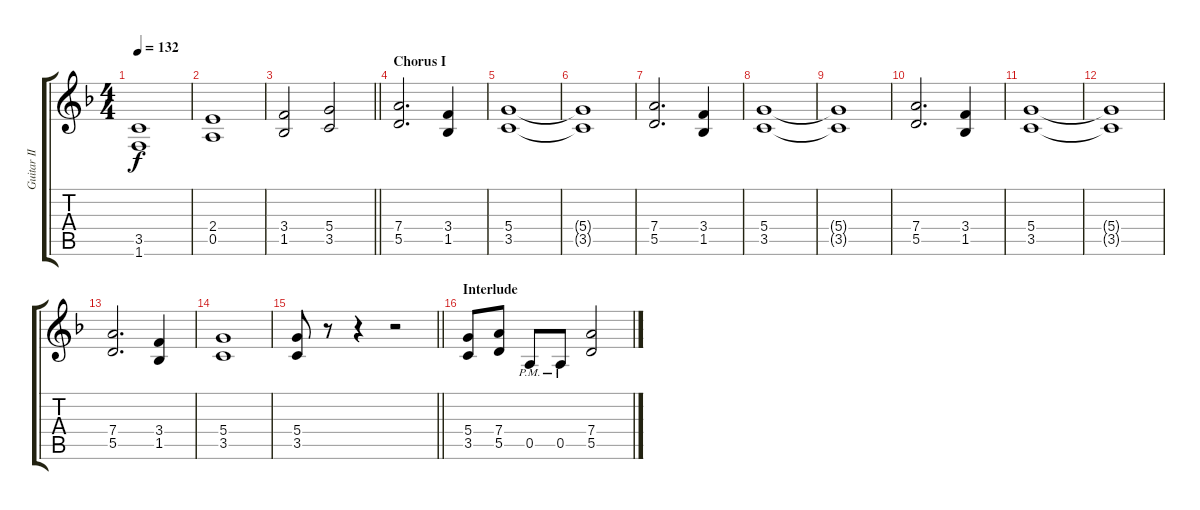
\track ("Guitar II" "Guitar II") {instrument distortionguitar}
\staff {score tabs}
\tuning (E4 B3 G3 D3 A2 E2) {hide}
\ts (4 4)
\tempo 132
\clef g2
\ks dminor
(3.5 1.6).1{dy f} |
(2.4 0.5).1 |
\barLineRight lightlight
(3.4 1.5).2 (5.4 3.5).2 |
\section ("" "Chorus I")
(7.4 5.5).2{d} (3.4 1.5).4 |
(5.4 3.5).1 |
(5.4{t} 3.5{t}).1 |
(7.4 5.5).2{d} (3.4 1.5).4 |
(5.4 3.5).1 |
(5.4{t} 3.5{t}).1 |
(7.4 5.5).2{d} (3.4 1.5).4 |
(5.4 3.5).1 |
(5.4{t} 3.5{t}).1 |
(7.4 5.5).2{d} (3.4 1.5).4 |
(5.4 3.5).1 |
\barLineRight lightlight
(5.4 3.5).8 r.8 r.4 r.2 |
\section ("" "Interlude")
(5.4 3.5).8 (7.4 5.5).8 0.5{pm}.8 0.5{pm}.8 (7.4 5.5).2
